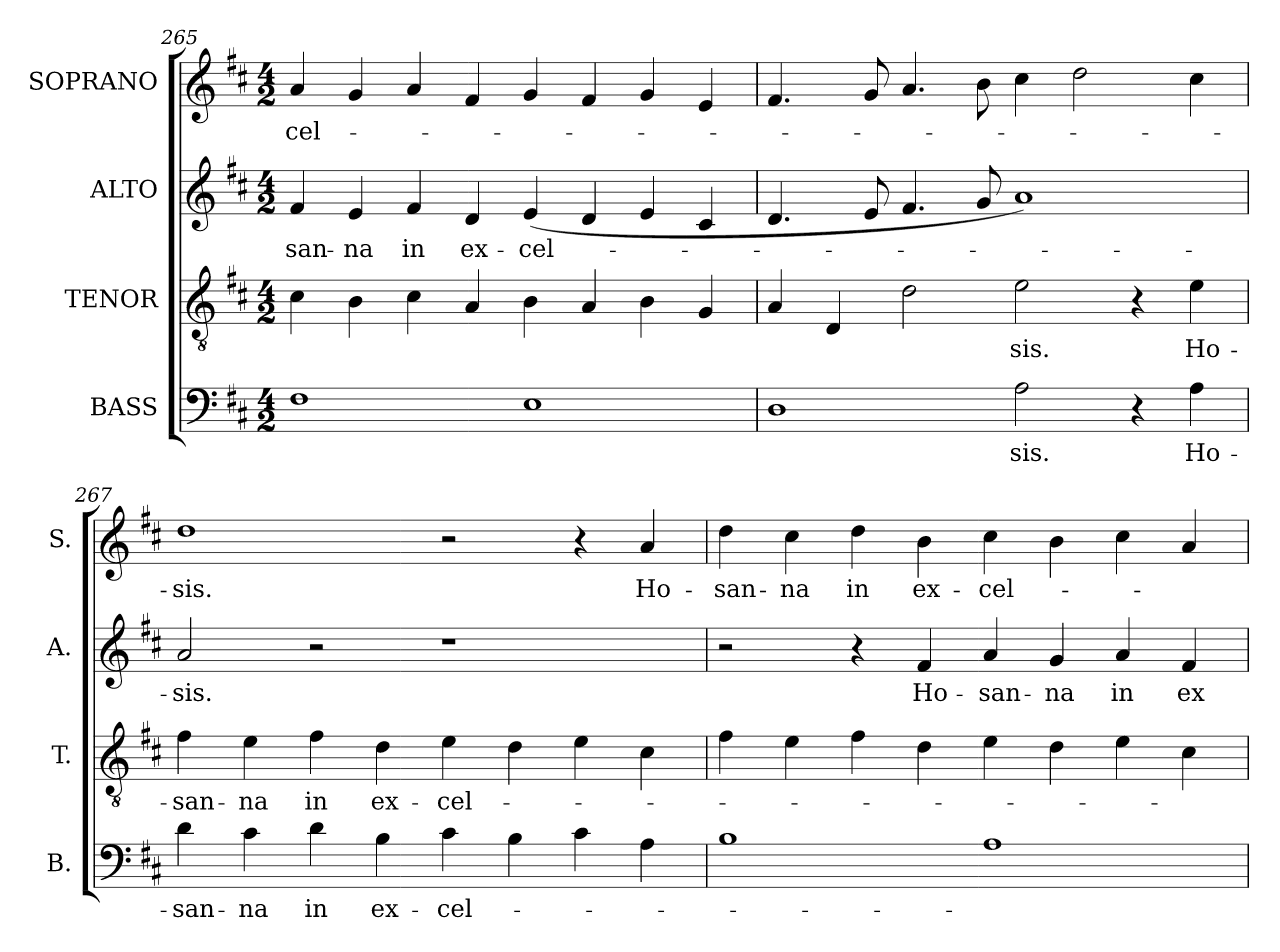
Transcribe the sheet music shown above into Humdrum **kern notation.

**kern	**text	**kern	**text	**kern	**text	**kern	**text
*part4	*part4	*part3	*part3	*part2	*part2	*part1	*part1
*staff4	*staff4	*staff3	*staff3	*staff2	*staff2	*staff1	*staff1
*I"BASS	*	*I"TENOR	*	*I"ALTO	*	*I"SOPRANO	*
*I'B.	*	*I'T.	*	*I'A.	*	*I'S.	*
*clefF4	*	*clefGv2	*	*clefG2	*	*clefG2	*
*	*	*ITrd7c12	*	*	*	*	*
*k[f#c#]	*	*k[f#c#]	*	*k[f#c#]	*	*k[f#c#]	*
*D:	*	*D:	*	*D:	*	*D:	*
*M4/2	*	*M4/2	*	*M4/2	*	*M4/2	*
=265	=265	=265	=265	=265	=265	=265	=265
!	!	!	!	!	!LO:LY:b:color=#000000	!	!
!	!	!	!	!	!	!	!LO:LY:b:color=#000000
1F#i	.	4C#i\	.	4f#i/	-san-	4ai/	-cel-
!	!	!	!	!	!LO:LY:b:color=#000000	!	!
.	.	4BBi\	.	4ei/	-na	4gi/	.
!	!	!	!	!	!LO:LY:b:color=#000000	!	!
.	.	4C#i\	.	4f#i/	in	4ai/	.
!	!	!	!	!	!LO:LY:b:color=#000000	!	!
.	.	4AAi/	.	4di/	ex-	4f#i/	.
!	!	!	!	!	!LO:LY:b:color=#000000	!	!
1Ei	.	4BBi\	.	(4ei/	-cel-	4gi/	.
.	.	4AAi/	.	4di/	.	4f#i/	.
.	.	4BBi\	.	4ei/	.	4gi/	.
.	.	4GGi/	.	4c#i/	.	4ei/	.
=266	=266	=266	=266	=266	=266	=266	=266
1Di	.	4AAi/	.	4.di/	.	4.f#i/	.
.	.	4DDi/	.	.	.	.	.
.	.	.	.	8ei/	.	8gi/	.
.	.	2Di\	.	4.f#i/	.	4.ai/	.
.	.	.	.	8gi/	.	8bi\	.
!	!LO:LY:b:color=#000000	!	!	!	!	!	!
!	!	!	!LO:LY:b:color=#000000	!	!	!	!
2Ai\	-sis.	2Ei\	-sis.	1ai)	.	4cc#i\	.
.	.	.	.	.	.	2ddi\	.
4r	.	4r	.	.	.	.	.
!	!LO:LY:b:color=#000000	!	!	!	!	!	!
!	!	!	!LO:LY:b:color=#000000	!	!	!	!
4Ai\	Ho-	4Ei\	Ho-	.	.	4cc#i\	.
!!LO:PB:g=z
=267	=267	=267	=267	=267	=267	=267	=267
!	!LO:LY:b:color=#000000	!	!	!	!	!	!
!	!	!	!LO:LY:b:color=#000000	!	!	!	!
!	!	!	!	!	!LO:LY:b:color=#000000	!	!
!	!	!	!	!	!	!	!LO:LY:b:color=#000000
4di\	-san-	4F#i\	-san-	2ai/	-sis.	1ddi	-sis.
!	!LO:LY:b:color=#000000	!	!	!	!	!	!
!	!	!	!LO:LY:b:color=#000000	!	!	!	!
4c#i\	-na	4Ei\	-na	.	.	.	.
!	!LO:LY:b:color=#000000	!	!	!	!	!	!
!	!	!	!LO:LY:b:color=#000000	!	!	!	!
4di\	in	4F#i\	in	2r	.	.	.
!	!LO:LY:b:color=#000000	!	!	!	!	!	!
!	!	!	!LO:LY:b:color=#000000	!	!	!	!
4Bi\	ex-	4Di\	ex-	.	.	.	.
!	!LO:LY:b:color=#000000	!	!	!	!	!	!
!	!	!	!LO:LY:b:color=#000000	!	!	!	!
4c#i\	-cel-	4Ei\	-cel-	1r	.	2r	.
4Bi\	.	4Di\	.	.	.	.	.
4c#i\	.	4Ei\	.	.	.	4r	.
!	!	!	!	!	!	!	!LO:LY:b:color=#000000
4Ai\	.	4C#i\	.	.	.	4ai/	Ho-
=268	=268	=268	=268	=268	=268	=268	=268
!	!	!	!	!	!	!	!LO:LY:b:color=#000000
1Bi	.	4F#i\	.	2r	.	4ddi\	-san-
!	!	!	!	!	!	!	!LO:LY:b:color=#000000
.	.	4Ei\	.	.	.	4cc#i\	-na
!	!	!	!	!	!	!	!LO:LY:b:color=#000000
.	.	4F#i\	.	4r	.	4ddi\	in
!	!	!	!	!	!LO:LY:b:color=#000000	!	!
!	!	!	!	!	!	!	!LO:LY:b:color=#000000
.	.	4Di\	.	4f#i/	Ho-	4bi\	ex-
!	!	!	!	!	!LO:LY:b:color=#000000	!	!
!	!	!	!	!	!	!	!LO:LY:b:color=#000000
1Ai	.	4Ei\	.	4ai/	-san-	4cc#i\	-cel-
!	!	!	!	!	!LO:LY:b:color=#000000	!	!
.	.	4Di\	.	4gi/	-na	4bi\	.
!	!	!	!	!	!LO:LY:b:color=#000000	!	!
.	.	4Ei\	.	4ai/	in	4cc#i\	.
!	!	!	!	!	!LO:LY:b:color=#000000	!	!
.	.	4C#i\	.	4f#i/	ex-	4ai/	.
=	=	=	=	=	=	=	=
*-	*-	*-	*-	*-	*-	*-	*-
